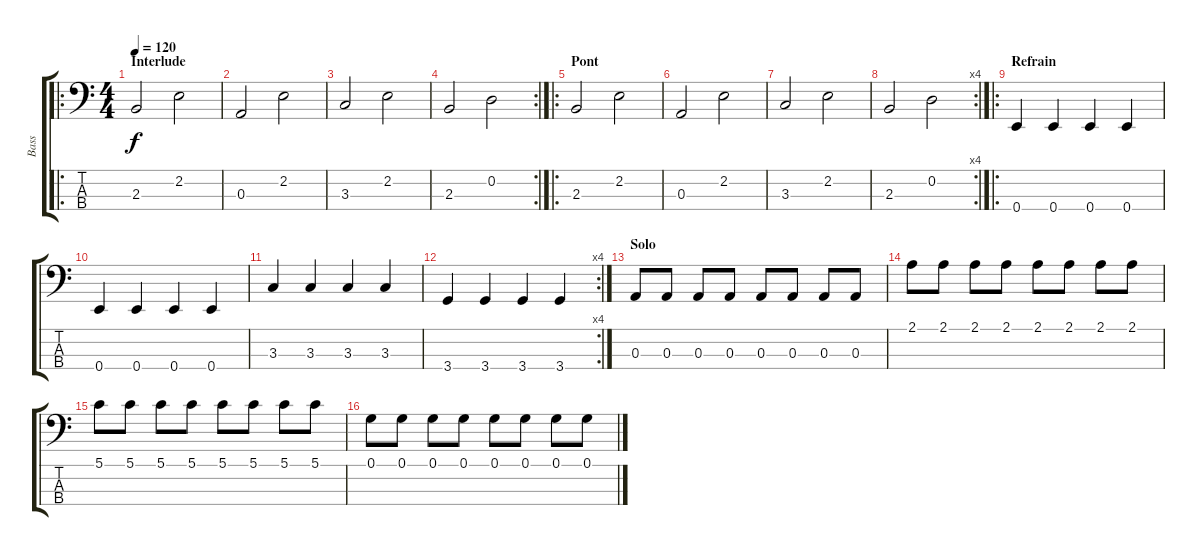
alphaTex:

\track ("Bass" "Bass") {instrument electricbasspick}
\staff {score tabs}
\tuning (G2 D2 A1 E1) {hide}
\ro
\ts (4 4)
\section ("" "Interlude")
\tempo 120
\clef f4
\ks c
2.3.2{dy f} 2.2.2 |
0.3.2 2.2.2 |
3.3.2 2.2.2 |
\rc 2
2.3.2 0.2.2 |
\ro
\section ("" "Pont")
2.3.2 2.2.2 |
0.3.2 2.2.2 |
3.3.2 2.2.2 |
\rc 4
2.3.2 0.2.2 |
\ro
\section ("" "Refrain")
0.4.4 0.4.4 0.4.4 0.4.4 |
0.4.4 0.4.4 0.4.4 0.4.4 |
3.3.4 3.3.4 3.3.4 3.3.4 |
\rc 4
3.4.4 3.4.4 3.4.4 3.4.4 |
\section ("" "Solo")
0.3.8 0.3.8 0.3.8 0.3.8 0.3.8 0.3.8 0.3.8 0.3.8 |
2.1.8 2.1.8 2.1.8 2.1.8 2.1.8 2.1.8 2.1.8 2.1.8 |
5.1.8 5.1.8 5.1.8 5.1.8 5.1.8 5.1.8 5.1.8 5.1.8 |
0.1.8 0.1.8 0.1.8 0.1.8 0.1.8 0.1.8 0.1.8 0.1.8
